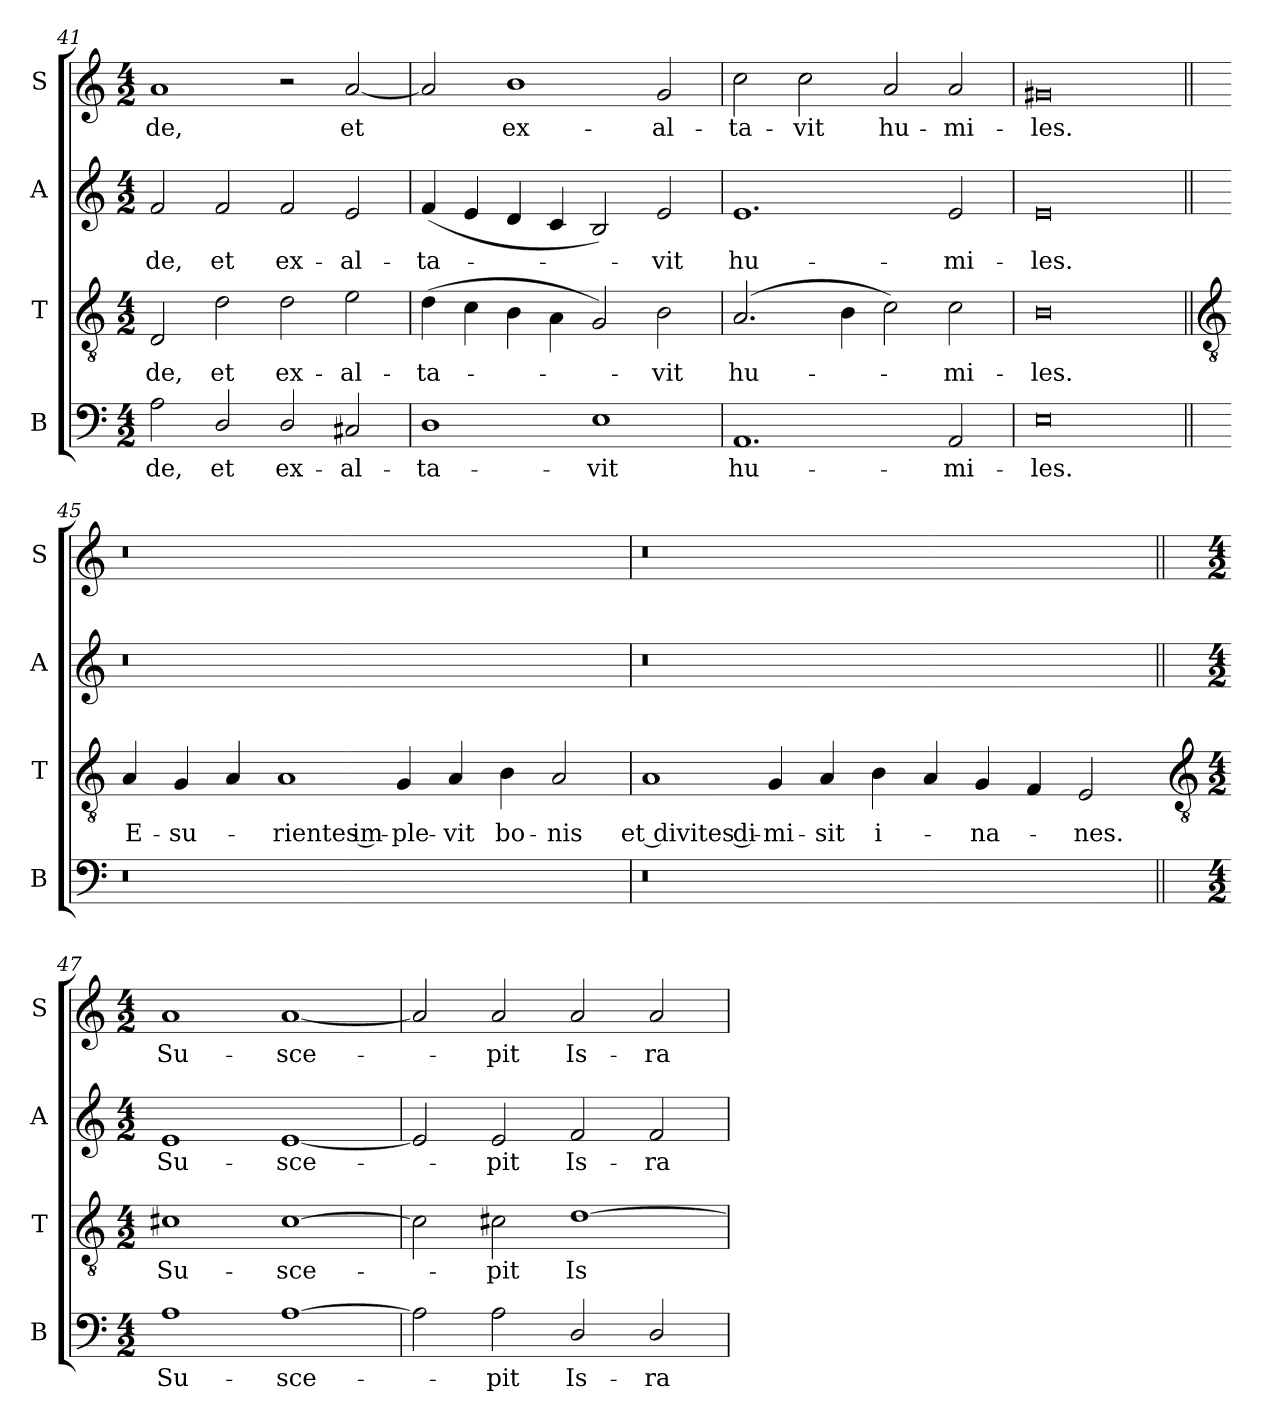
**kern	**text	**kern	**text	**kern	**text	**kern	**text
*part4	*part4	*part3	*part3	*part2	*part2	*part1	*part1
*staff4	*staff4	*staff3	*staff3	*staff2	*staff2	*staff1	*staff1
*I"B	*	*I"T	*	*I"A	*	*I"S	*
*I'B	*	*I'T	*	*I'A	*	*I'S	*
*clefF4	*	*clefGv2	*	*clefG2	*	*clefG2	*
*k[]	*	*k[]	*	*k[]	*	*k[]	*
*C:	*	*C:	*	*C:	*	*C:	*
*M4/2	*	*M4/2	*	*M4/2	*	*M4/2	*
=41	=41	=41	=41	=41	=41	=41	=41
!	!LO:LY:b	!	!LO:LY:b	!	!LO:LY:b	!	!LO:LY:b
2A	-de,	2D	-de,	2f	-de,	1a	de,
!	!LO:LY:b	!	!LO:LY:b	!	!LO:LY:b	!	!
2D/	et	2d	et	2f	et	.	.
!	!LO:LY:b	!	!LO:LY:b	!	!LO:LY:b	!	!
2D/	ex-	2d	ex-	2f	ex-	2r	.
!	!LO:LY:b	!	!LO:LY:b	!	!LO:LY:b	!	!LO:LY:b
2C#X	-al-	2e	-al-	2e	-al-	[2a	et
=42	=42	=42	=42	=42	=42	=42	=42
!	!LO:LY:b	!	!LO:LY:b	!	!LO:LY:b	!	!
1D	-ta-	(>4d	-ta-	(<4f	-ta-	2a]	.
.	.	4c	.	4e	.	.	.
!	!	!	!	!	!	!	!LO:LY:b
.	.	4B	.	4d	.	1b	ex-
.	.	4A\	.	4c	.	.	.
!	!LO:LY:b	!	!	!	!	!	!
1E	-vit	2G)	.	2B)	.	.	.
!	!	!	!LO:LY:b	!	!LO:LY:b	!	!LO:LY:b
.	.	2B	vit	2e	vit	2g	-al-
=43	=43	=43	=43	=43	=43	=43	=43
!	!LO:LY:b	!	!LO:LY:b	!	!LO:LY:b	!	!LO:LY:b
1.AA	hu-	(>2.A	hu-	1.e	hu-	2cc	-ta-
!	!	!	!	!	!	!	!LO:LY:b
.	.	.	.	.	.	2cc	-vit
.	.	4B	.	.	.	.	.
!	!	!	!	!	!	!	!LO:LY:b
.	.	2c)	.	.	.	2a	hu-
!	!LO:LY:b	!	!LO:LY:b	!	!LO:LY:b	!	!LO:LY:b
2AA	-mi-	2c	mi-	2e	-mi-	2a	-mi-
=44	=44	=44	=44	=44	=44	=44	=44
!	!LO:LY:b	!	!LO:LY:b	!	!LO:LY:b	!	!LO:LY:b
0E	-les.	0B	-les.	0e	-les.	0g#X	-les.
!!LO:LB:g=z
=45||	=45||	=45||	=45||	=45||	=45||	=45||	=45||
*	*	*clefGv2	*	*	*	*	*
!	!	!	!LO:LY:b	!	!	!	!
0.r	.	4A	E-	0.r	.	0.r	.
!	!	!	!LO:LY:b	!	!	!	!
.	.	4G	-su-	.	.	.	.
.	.	4A	.	.	.	.	.
!	!	!	!LO:LY:b	!	!	!	!
.	.	1A	rientes im-	.	.	.	.
!	!	!	!LO:LY:b	!	!	!	!
.	.	4G	-ple-	.	.	.	.
!	!	!	!LO:LY:b	!	!	!	!
.	.	4A	-vit	.	.	.	.
!	!	!	!LO:LY:b	!	!	!	!
.	.	4B	bo-	.	.	.	.
!	!	!	!LO:LY:b	!	!	!	!
.	.	2A	-nis	.	.	.	.
=46	=46	=46	=46	=46	=46	=46	=46
!	!	!	!LO:LY:b	!	!	!	!
0.r	.	1A	et divites di-	0.r	.	0.r	.
!	!	!	!LO:LY:b	!	!	!	!
.	.	4G	-mi-	.	.	.	.
!	!	!	!LO:LY:b	!	!	!	!
.	.	4A	-sit	.	.	.	.
!	!	!	!LO:LY:b	!	!	!	!
.	.	4B	i-	.	.	.	.
.	.	4A	.	.	.	.	.
!	!	!	!LO:LY:b	!	!	!	!
.	.	4G	na-	.	.	.	.
.	.	4F	.	.	.	.	.
!	!	!	!LO:LY:b	!	!	!	!
.	.	2E	nes.	.	.	.	.
!!LO:LB:g=z
=47||	=47||	=47-	=47||	=47||	=47||	=47||	=47||
*	*	*clefGv2	*	*	*	*	*
*k[]	*	*	*	*k[]	*	*k[]	*
*C:	*	*	*	*C:	*	*C:	*
*M4/2	*	*M4/2	*	*M4/2	*	*M4/2	*
!	!LO:LY:b	!	!LO:LY:b	!	!LO:LY:b	!	!LO:LY:b
1A	Su-	1c#X	Su-	1e	Su-	1a	Su-
!	!LO:LY:b	!	!LO:LY:b	!	!LO:LY:b	!	!LO:LY:b
[1A	-sce-	[1c#	-sce-	[1e	-sce-	[1a	-sce-
=48	=48	=48	=48	=48	=48	=48	=48
2A]	.	2c#]	.	2e]	.	2a]	.
!	!LO:LY:b	!	!LO:LY:b	!	!LO:LY:b	!	!LO:LY:b
2A	pit	2c#	pit	2e	pit	2a	pit
!	!LO:LY:b	!	!LO:LY:b	!	!LO:LY:b	!	!LO:LY:b
2D/	Is-	[1d	Is-	2f	Is-	2a	Is-
!	!LO:LY:b	!	!	!	!LO:LY:b	!	!LO:LY:b
2D/	-ra-	.	.	2f	-ra-	2a	-ra-
=	=	=	=	=	=	=	=
*-	*-	*-	*-	*-	*-	*-	*-
